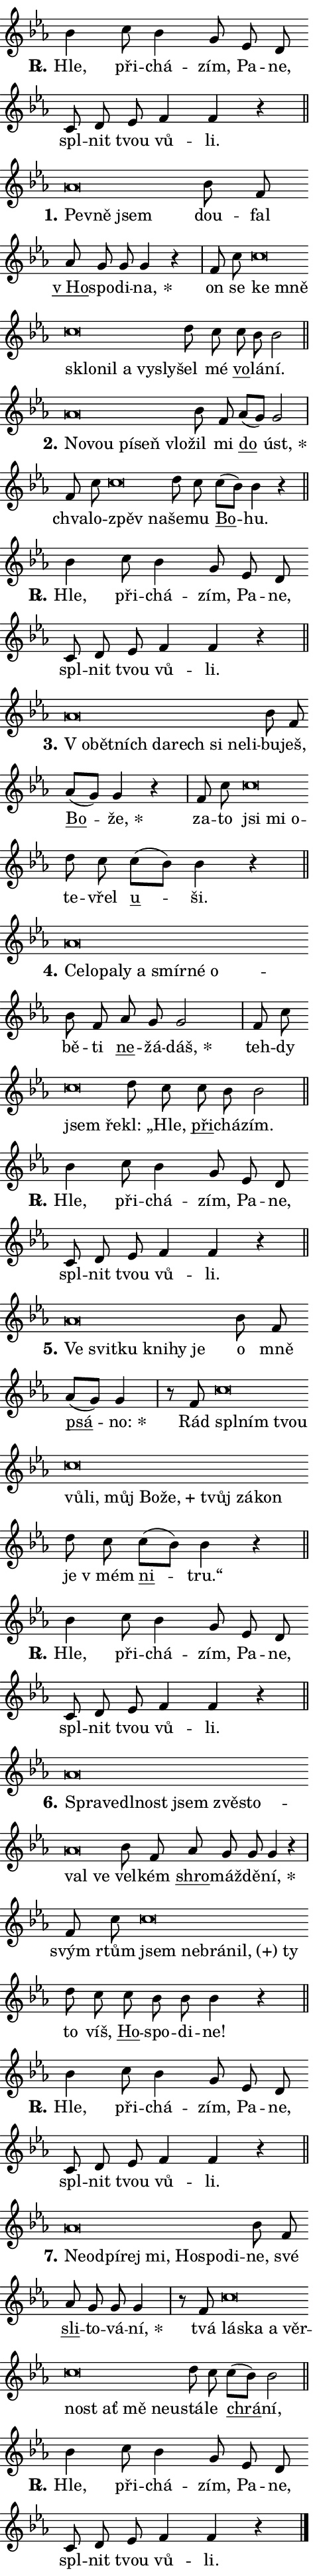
\version "2.24.0"
\header { tagline = "" }
\paper {
  indent = 0\cm
  top-margin = 0\cm
  right-margin = 0.13\cm % to fit lyric hyphens
  bottom-margin = 0\cm
  left-margin = 0\cm
  paper-width = 8\cm
  page-breaking = #ly:one-page-breaking
  system-system-spacing.basic-distance = #11
  score-system-spacing.basic-distance = #11
  ragged-last = ##f
}


%% Author: Thomas Morley
%% https://lists.gnu.org/archive/html/lilypond-user/2020-05/msg00002.html
#(define (line-position grob)
"Returns position of @var[grob} in current system:
   @code{'start}, if at first time-step
   @code{'end}, if at last time-step
   @code{'middle} otherwise
"
  (let* ((col (ly:item-get-column grob))
         (ln (ly:grob-object col 'left-neighbor))
         (rn (ly:grob-object col 'right-neighbor))
         (col-to-check-left (if (ly:grob? ln) ln col))
         (col-to-check-right (if (ly:grob? rn) rn col))
         (break-dir-left
           (and
             (ly:grob-property col-to-check-left 'non-musical #f)
             (ly:item-break-dir col-to-check-left)))
         (break-dir-right
           (and
             (ly:grob-property col-to-check-right 'non-musical #f)
             (ly:item-break-dir col-to-check-right))))
        (cond ((eqv? 1 break-dir-left) 'start)
              ((eqv? -1 break-dir-right) 'end)
              (else 'middle))))

#(define (tranparent-at-line-position vctor)
  (lambda (grob)
  "Relying on @code{line-position} select the relevant enry from @var{vctor}.
Used to determine transparency,"
    (case (line-position grob)
      ((end) (not (vector-ref vctor 0)))
      ((middle) (not (vector-ref vctor 1)))
      ((start) (not (vector-ref vctor 2))))))

noteHeadBreakVisibility =
#(define-music-function (break-visibility)(vector?)
"Makes @code{NoteHead}s transparent relying on @var{break-visibility}"
#{
  \override NoteHead.transparent =
    #(tranparent-at-line-position break-visibility)
#})

#(define delete-ledgers-for-transparent-note-heads
  (lambda (grob)
    "Reads whether a @code{NoteHead} is transparent.
If so this @code{NoteHead} is removed from @code{'note-heads} from
@var{grob}, which is supposed to be @code{LedgerLineSpanner}.
As a result ledgers are not printed for this @code{NoteHead}"
    (let* ((nhds-array (ly:grob-object grob 'note-heads))
           (nhds-list
             (if (ly:grob-array? nhds-array)
                 (ly:grob-array->list nhds-array)
                 '()))
           ;; Relies on the transparent-property being done before
           ;; Staff.LedgerLineSpanner.after-line-breaking is executed.
           ;; This is fragile ...
           (to-keep
             (remove
               (lambda (nhd)
                 (ly:grob-property nhd 'transparent #f))
               nhds-list)))
      ;; TODO find a better method to iterate over grob-arrays, similiar
      ;; to filter/remove etc for lists
      ;; For now rebuilt from scratch
      (set! (ly:grob-object grob 'note-heads)  '())
      (for-each
        (lambda (nhd)
          (ly:pointer-group-interface::add-grob grob 'note-heads nhd))
        to-keep))))

squashNotes = {
  \override NoteHead.X-extent = #'(-0.2 . 0.2)
  \override NoteHead.Y-extent = #'(-0.75 . 0)
  \override NoteHead.stencil =
    #(lambda (grob)
       (let ((pos (ly:grob-property grob 'staff-position)))
         (begin
           (if (< pos -7) (display "ERROR: Lower brevis then expected\n") (display ""))
           (if (<= pos -6) ly:text-interface::print ly:note-head::print))))
}
unSquashNotes = {
  \revert NoteHead.X-extent
  \revert NoteHead.Y-extent
  \revert NoteHead.stencil
}

hideNotes = \noteHeadBreakVisibility #begin-of-line-visible
unHideNotes = \noteHeadBreakVisibility #all-visible

% work-around for resetting accidentals
% https://lilypond.org/doc/v2.23/Documentation/notation/displaying-rhythms#unmetered-music
cadenzaMeasure = {
  \cadenzaOff
  \partial 1024 s1024
  \cadenzaOn
}

#(define-markup-command (accent layout props text) (markup?)
  "Underline accented syllable"
  (interpret-markup layout props
    #{\markup \override #'(offset . 4.3) \underline { #text }#}))

responsum = \markup \concat {
  "R" \hspace #-1.05 \path #0.1 #'((moveto 0 0.07) (lineto 0.9 0.8)) \hspace #0.05 "."
}

spaceSize = #0.6828661417322834 % exact space size for TeX Gyre Schola

\layout {
  \context {
    \Staff
    \remove "Time_signature_engraver"
    \override LedgerLineSpanner.after-line-breaking = #delete-ledgers-for-transparent-note-heads
  }
  \context {
    \Lyrics {
      \override LyricSpace.minimum-distance = \spaceSize
      \override LyricText.font-name = #"TeX Gyre Schola"
      \override LyricText.font-size = 1
      \override StanzaNumber.font-name = #"TeX Gyre Schola Bold"
      \override StanzaNumber.font-size = 1
    }
  }
  \context {
    \Score 
    \override NoteHead.text =
      #(lambda (grob) 
        (let ((pos (ly:grob-property grob 'staff-position)))
          #{\markup {
            \combine
              \halign #-0.55 \raise #(if (= pos -6) 0 0.5) \override #'(thickness . 2) \draw-line #'(3.2 . 0)
              \musicglyph "noteheads.sM1"
          }#}))
  }
}

% magnetic-lyrics.ily
%
%   written by
%     Jean Abou Samra <jean@abou-samra.fr>
%     Werner Lemberg <wl@gnu.org>
%
%   adapted by
%     Jiri Hon <jiri.hon@gmail.com>
%
% Version 2022-Apr-15

% https://www.mail-archive.com/lilypond-user@gnu.org/msg149350.html

#(define (Left_hyphen_pointer_engraver context)
   "Collect syllable-hyphen-syllable occurrences in lyrics and store
them in properties.  This engraver only looks to the left.  For
example, if the lyrics input is @code{foo -- bar}, it does the
following.

@itemize @bullet
@item
Set the @code{text} property of the @code{LyricHyphen} grob between
@q{foo} and @q{bar} to @code{foo}.

@item
Set the @code{left-hyphen} property of the @code{LyricText} grob with
text @q{foo} to the @code{LyricHyphen} grob between @q{foo} and
@q{bar}.
@end itemize

Use this auxiliary engraver in combination with the
@code{lyric-@/text::@/apply-@/magnetic-@/offset!} hook."
   (let ((hyphen #f)
         (text #f))
     (make-engraver
      (acknowledgers
       ((lyric-syllable-interface engraver grob source-engraver)
        (set! text grob)))
      (end-acknowledgers
       ((lyric-hyphen-interface engraver grob source-engraver)
        ;(when (not (grob::has-interface grob 'lyric-space-interface))
          (set! hyphen grob)));)
      ((stop-translation-timestep engraver)
       (when (and text hyphen)
         (ly:grob-set-object! text 'left-hyphen hyphen))
       (set! text #f)
       (set! hyphen #f)))))

#(define (lyric-text::apply-magnetic-offset! grob)
   "If the space between two syllables is less than the value in
property @code{LyricText@/.details@/.squash-threshold}, move the right
syllable to the left so that it gets concatenated with the left
syllable.

Use this function as a hook for
@code{LyricText@/.after-@/line-@/breaking} if the
@code{Left_@/hyphen_@/pointer_@/engraver} is active."
   (let ((hyphen (ly:grob-object grob 'left-hyphen #f)))
     (when hyphen
       (let ((left-text (ly:spanner-bound hyphen LEFT)))
         (when (grob::has-interface left-text 'lyric-syllable-interface)
           (let* ((common (ly:grob-common-refpoint grob left-text X))
                  (this-x-ext (ly:grob-extent grob common X))
                  (left-x-ext
                   (begin
                     ;; Trigger magnetism for left-text.
                     (ly:grob-property left-text 'after-line-breaking)
                     (ly:grob-extent left-text common X)))
                  ;; `delta` is the gap width between two syllables.
                  (delta (- (interval-start this-x-ext)
                            (interval-end left-x-ext)))
                  (details (ly:grob-property grob 'details))
                  (threshold (assoc-get 'squash-threshold details 0.2)))
             (when (< delta threshold)
               (let* (;; We have to manipulate the input text so that
                      ;; ligatures crossing syllable boundaries are not
                      ;; disabled.  For languages based on the Latin
                      ;; script this is essentially a beautification.
                      ;; However, for non-Western scripts it can be a
                      ;; necessity.
                      (lt (ly:grob-property left-text 'text))
                      (rt (ly:grob-property grob 'text))
                      (is-space (grob::has-interface hyphen 'lyric-space-interface))
                      (space (if is-space " " ""))
                      (extra-delta (if is-space spaceSize 0))
                      ;; Append new syllable.
                      (ltrt-space (if (and (string? lt) (string? rt))
                                (string-append lt space rt)
                                (make-concat-markup (list lt space rt))))
                      ;; Right-align `ltrt` to the right side.
                      (ltrt-space-markup (grob-interpret-markup
                               grob
                               (make-translate-markup
                                (cons (interval-length this-x-ext) 0)
                                (make-right-align-markup ltrt-space)))))
                 (begin
                   ;; Don't print `left-text`.
                   (ly:grob-set-property! left-text 'stencil #f)
                   ;; Set text and stencil (which holds all collected
                   ;; syllables so far) and shift it to the left.
                   (ly:grob-set-property! grob 'text ltrt-space)
                   (ly:grob-set-property! grob 'stencil ltrt-space-markup)
                   (ly:grob-translate-axis! grob (- (- delta extra-delta)) X))))))))))


#(define (lyric-hyphen::displace-bounds-first grob)
   ;; Make very sure this callback isn't triggered too early.
   (let ((left (ly:spanner-bound grob LEFT))
         (right (ly:spanner-bound grob RIGHT)))
     (ly:grob-property left 'after-line-breaking)
     (ly:grob-property right 'after-line-breaking)
     (ly:lyric-hyphen::print grob)))

squashThreshold = #0.4

\layout {
  \context {
    \Lyrics
    \consists #Left_hyphen_pointer_engraver
    \override LyricText.after-line-breaking =
      #lyric-text::apply-magnetic-offset!
    \override LyricHyphen.stencil = #lyric-hyphen::displace-bounds-first
    \override LyricText.details.squash-threshold = \squashThreshold
    \override LyricHyphen.minimum-distance = 0
    \override LyricHyphen.minimum-length = \squashThreshold
  }
}

squashText = \override LyricText.details.squash-threshold = 9999
unSquashText = \override LyricText.details.squash-threshold = \squashThreshold

leftText = \override LyricText.self-alignment-X = #LEFT
unLeftText = \revert LyricText.self-alignment-X

starOffset = #(lambda (grob) 
                (let ((x_offset (ly:self-alignment-interface::aligned-on-x-parent grob)))
                  (if (= x_offset 0) 0 (+ x_offset 1.2))))

star = #(define-music-function (syllable)(string?)
"Append star separator at the end of a syllable"
#{
  \once \override LyricText.X-offset = #starOffset
  \lyricmode { \markup {
    #syllable
    \override #'((font-name . "TeX Gyre Schola Bold")) \hspace #0.2 \lower #0.65 \larger "*"
  } }
#})

starAccent = #(define-music-function (syllable)(string?)
"Append star separator at the end of a syllable and make accent"
#{
  \once \override LyricText.X-offset = #starOffset
  \lyricmode { \markup {
    \accent #syllable
    \override #'((font-name . "TeX Gyre Schola Bold")) \hspace #0.2 \lower #0.65 \larger "*"
  } }
#})

breath = #(define-music-function (syllable)(string?)
"Append breathing indicator at the end of a syllable"
#{
  \lyricmode { \markup { #syllable "+" } }
#})

optionalBreath = #(define-music-function (syllable)(string?)
"Append optional breathing indicator at the end of a syllable"
#{
  \lyricmode { \markup { #syllable "(+)" } }
#})


\score {
    <<
        \new Voice = "melody" { \cadenzaOn \key es \major \relative { bes'4 c8 bes4 g8 \bar "" es d \bar "" c d es \bar "" f4 f r \cadenzaMeasure \bar "||" \break } }
        \new Lyrics \lyricsto "melody" { \lyricmode { \set stanza = \responsum
Hle, při -- chá -- zím, Pa -- ne, spl -- nit tvou vů -- li. } }
    >>
    \layout {}
}

\score {
    <<
        \new Voice = "melody" { \cadenzaOn \key es \major \relative { \squashNotes as'\breve*1/16 \hideNotes \breve*1/16 \breve*1/16 \bar "" \unHideNotes \unSquashNotes bes8 f \bar "" as g g g4 r \cadenzaMeasure \bar "|" f8 c' \bar "" \squashNotes c\breve*1/16 \hideNotes \breve*1/16 \bar "" \breve*1/16 \bar "" \breve*1/16 \bar "" \breve*1/16 \bar "" \breve*1/16 \breve*1/16 \bar "" \unHideNotes \unSquashNotes d8 c \bar "" c bes bes2 \cadenzaMeasure \bar "||" \break } }
        \new Lyrics \lyricsto "melody" { \lyricmode { \set stanza = "1."
\leftText Pev -- \squashText ně jsem \unLeftText \unSquashText dou -- fal \markup \accent "v Ho" -- spo -- di -- \star na, on se \leftText ke \squashText mně sklo -- nil a vy -- sly -- \unLeftText \unSquashText šel mé \markup \accent vo -- lá -- ní. } }
    >>
    \layout {}
}

\score {
    <<
        \new Voice = "melody" { \cadenzaOn \key es \major \relative { \squashNotes as'\breve*1/16 \hideNotes \breve*1/16 \bar "" \breve*1/16 \bar "" \breve*1/16 \breve*1/16 \bar "" \unHideNotes \unSquashNotes bes8 f \bar "" as[( g)] g2 \cadenzaMeasure \bar "|" f8 c' \bar "" \squashNotes c\breve*1/16 \hideNotes \breve*1/16 \bar "" \unHideNotes \unSquashNotes d8 c \bar "" c[( bes)] bes4 r \cadenzaMeasure \bar "||" \break } }
        \new Lyrics \lyricsto "melody" { \lyricmode { \set stanza = "2."
\leftText No -- \squashText vou pí -- seň vlo -- \unLeftText \unSquashText žil mi \markup \accent do \star úst, chva -- lo -- \leftText zpěv \squashText na -- \unLeftText \unSquashText še -- mu \markup \accent Bo -- hu. } }
    >>
    \layout {}
}

\score {
    <<
        \new Voice = "melody" { \cadenzaOn \key es \major \relative { bes'4 c8 bes4 g8 \bar "" es d \bar "" c d es \bar "" f4 f r \cadenzaMeasure \bar "||" \break } }
        \new Lyrics \lyricsto "melody" { \lyricmode { \set stanza = \responsum
Hle, při -- chá -- zím, Pa -- ne, spl -- nit tvou vů -- li. } }
    >>
    \layout {}
}

\score {
    <<
        \new Voice = "melody" { \cadenzaOn \key es \major \relative { \squashNotes as'\breve*1/16 \hideNotes \breve*1/16 \bar "" \breve*1/16 \bar "" \breve*1/16 \bar "" \breve*1/16 \bar "" \breve*1/16 \bar "" \breve*1/16 \breve*1/16 \bar "" \unHideNotes \unSquashNotes bes8 f \bar "" as[( g)] g4 r \cadenzaMeasure \bar "|" f8 c' \bar "" \squashNotes c\breve*1/16 \hideNotes \breve*1/16 \breve*1/16 \bar "" \unHideNotes \unSquashNotes d8 c \bar "" c[( bes)] bes4 r \cadenzaMeasure \bar "||" \break } }
        \new Lyrics \lyricsto "melody" { \lyricmode { \set stanza = "3."
\leftText "V o" -- \squashText bět -- ních da -- rech si ne -- li -- \unLeftText \unSquashText bu -- ješ, \markup \accent Bo -- \star že, za -- to \leftText jsi \squashText mi o -- \unLeftText \unSquashText te -- vřel \markup \accent u -- ši. } }
    >>
    \layout {}
}

\score {
    <<
        \new Voice = "melody" { \cadenzaOn \key es \major \relative { \squashNotes as'\breve*1/16 \hideNotes \breve*1/16 \bar "" \breve*1/16 \bar "" \breve*1/16 \bar "" \breve*1/16 \bar "" \breve*1/16 \bar "" \breve*1/16 \breve*1/16 \bar "" \unHideNotes \unSquashNotes bes8 f \bar "" as g g2 \cadenzaMeasure \bar "|" f8 c' \bar "" \squashNotes c\breve*1/16 \hideNotes \breve*1/16 \bar "" \unHideNotes \unSquashNotes d8 c \bar "" c bes bes2 \cadenzaMeasure \bar "||" \break } }
        \new Lyrics \lyricsto "melody" { \lyricmode { \set stanza = "4."
\leftText Ce -- \squashText lo -- pa -- ly a smír -- né o -- \unLeftText \unSquashText bě -- ti \markup \accent ne -- žá -- \star dáš, teh -- dy \leftText jsem \squashText ře -- \unLeftText \unSquashText kl: „Hle, \markup \accent při -- chá -- zím. } }
    >>
    \layout {}
}

\score {
    <<
        \new Voice = "melody" { \cadenzaOn \key es \major \relative { bes'4 c8 bes4 g8 \bar "" es d \bar "" c d es \bar "" f4 f r \cadenzaMeasure \bar "||" \break } }
        \new Lyrics \lyricsto "melody" { \lyricmode { \set stanza = \responsum
Hle, při -- chá -- zím, Pa -- ne, spl -- nit tvou vů -- li. } }
    >>
    \layout {}
}

\score {
    <<
        \new Voice = "melody" { \cadenzaOn \key es \major \relative { \squashNotes as'\breve*1/16 \hideNotes \breve*1/16 \bar "" \breve*1/16 \bar "" \breve*1/16 \bar "" \breve*1/16 \breve*1/16 \bar "" \unHideNotes \unSquashNotes bes8 f \bar "" as[( g)] g4 \cadenzaMeasure \bar "|" r8 f8 \squashNotes c'\breve*1/16 \hideNotes \breve*1/16 \bar "" \breve*1/16 \bar "" \breve*1/16 \bar "" \breve*1/16 \bar "" \breve*1/16 \bar "" \breve*1/16 \bar "" \breve*1/16 \bar "" \breve*1/16 \bar "" \breve*1/16 \breve*1/16 \bar "" \unHideNotes \unSquashNotes d8 c \bar "" c[( bes)] bes4 r \cadenzaMeasure \bar "||" \break } }
        \new Lyrics \lyricsto "melody" { \lyricmode { \set stanza = "5."
\leftText Ve \squashText svit -- ku kni -- hy je \unLeftText \unSquashText o mně \markup \accent psá -- \star no: Rád \leftText spl -- \squashText ním tvou vů -- li, můj Bo -- \breath "že," tvůj zá -- kon \unLeftText \unSquashText je "v mém" \markup \accent ni -- tru.“ } }
    >>
    \layout {}
}

\score {
    <<
        \new Voice = "melody" { \cadenzaOn \key es \major \relative { bes'4 c8 bes4 g8 \bar "" es d \bar "" c d es \bar "" f4 f r \cadenzaMeasure \bar "||" \break } }
        \new Lyrics \lyricsto "melody" { \lyricmode { \set stanza = \responsum
Hle, při -- chá -- zím, Pa -- ne, spl -- nit tvou vů -- li. } }
    >>
    \layout {}
}

\score {
    <<
        \new Voice = "melody" { \cadenzaOn \key es \major \relative { \squashNotes as'\breve*1/16 \hideNotes \breve*1/16 \bar "" \breve*1/16 \bar "" \breve*1/16 \bar "" \breve*1/16 \bar "" \breve*1/16 \bar "" \breve*1/16 \bar "" \breve*1/16 \breve*1/16 \bar "" \unHideNotes \unSquashNotes bes8 f \bar "" as g g g4 r \cadenzaMeasure \bar "|" f8 c' \bar "" \squashNotes c\breve*1/16 \hideNotes \breve*1/16 \bar "" \breve*1/16 \bar "" \breve*1/16 \breve*1/16 \bar "" \unHideNotes \unSquashNotes d8 c \bar "" c bes bes bes4 r \cadenzaMeasure \bar "||" \break } }
        \new Lyrics \lyricsto "melody" { \lyricmode { \set stanza = "6."
\leftText Spra -- \squashText ve -- dl -- nost jsem zvě -- sto -- val ve \unLeftText \unSquashText vel -- kém \markup \accent shro -- máž -- dě -- \star ní, svým rtům \leftText jsem \squashText ne -- brá -- \optionalBreath nil, ty \unLeftText \unSquashText to víš, \markup \accent Ho -- spo -- di -- ne! } }
    >>
    \layout {}
}

\score {
    <<
        \new Voice = "melody" { \cadenzaOn \key es \major \relative { bes'4 c8 bes4 g8 \bar "" es d \bar "" c d es \bar "" f4 f r \cadenzaMeasure \bar "||" \break } }
        \new Lyrics \lyricsto "melody" { \lyricmode { \set stanza = \responsum
Hle, při -- chá -- zím, Pa -- ne, spl -- nit tvou vů -- li. } }
    >>
    \layout {}
}

\score {
    <<
        \new Voice = "melody" { \cadenzaOn \key es \major \relative { \squashNotes as'\breve*1/16 \hideNotes \breve*1/16 \bar "" \breve*1/16 \bar "" \breve*1/16 \bar "" \breve*1/16 \bar "" \breve*1/16 \bar "" \breve*1/16 \breve*1/16 \bar "" \unHideNotes \unSquashNotes bes8 f \bar "" as g g g4 \cadenzaMeasure \bar "|" r8 f8 \squashNotes c'\breve*1/16 \hideNotes \breve*1/16 \bar "" \breve*1/16 \bar "" \breve*1/16 \bar "" \breve*1/16 \bar "" \breve*1/16 \bar "" \breve*1/16 \bar "" \breve*1/16 \breve*1/16 \bar "" \unHideNotes \unSquashNotes d8 c \bar "" c[( bes)] bes2 \cadenzaMeasure \bar "||" \break } }
        \new Lyrics \lyricsto "melody" { \lyricmode { \set stanza = "7."
\leftText Ne -- \squashText od -- pí -- rej mi, Ho -- spo -- di -- \unLeftText \unSquashText ne, své \markup \accent sli -- to -- vá -- \star ní, tvá \leftText lá -- \squashText ska a věr -- nost ať mě ne -- u -- \unLeftText \unSquashText stá -- le \markup \accent chrá -- ní, } }
    >>
    \layout {}
}

\score {
    <<
        \new Voice = "melody" { \cadenzaOn \key es \major \relative { bes'4 c8 bes4 g8 \bar "" es d \bar "" c d es \bar "" f4 f r \cadenzaMeasure \bar "||" \break } \bar "|." }
        \new Lyrics \lyricsto "melody" { \lyricmode { \set stanza = \responsum
Hle, při -- chá -- zím, Pa -- ne, spl -- nit tvou vů -- li. } }
    >>
    \layout {}
}
